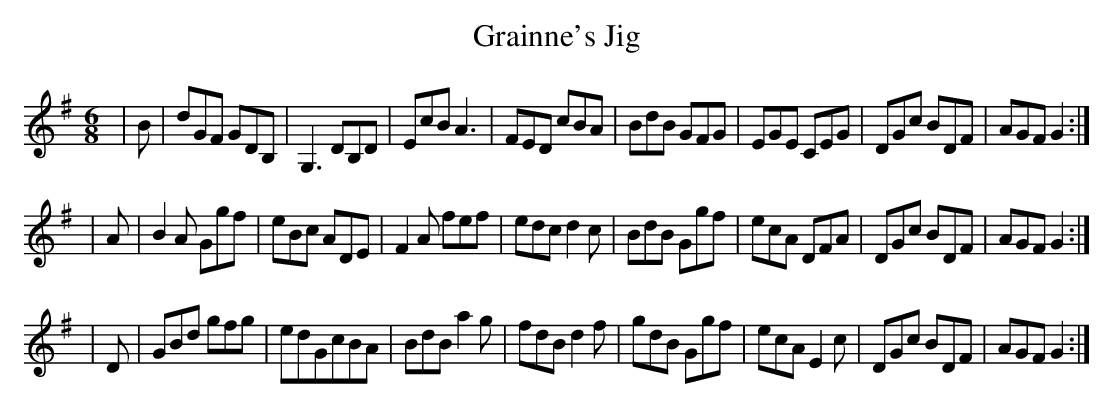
X:1
T:Grainne's Jig
M:6/8
L:1/8
K:G
|B|dGF GDB,|G,3 DB,D|EcB A3|FED cBA|BdB GFG|EGE CEG|DGc BDF|AGF G2:|
|A|B2A Ggf|eBc ADE|F2A fef|edc d2c|BdB Ggf|ecA DFA|DGc BDF|AGF G2:|
|D|GBd gfg|edGcBA|BdB a2g|fdB d2f|gdB Ggf|ecA E2c|DGc BDF|AGF G2:|
